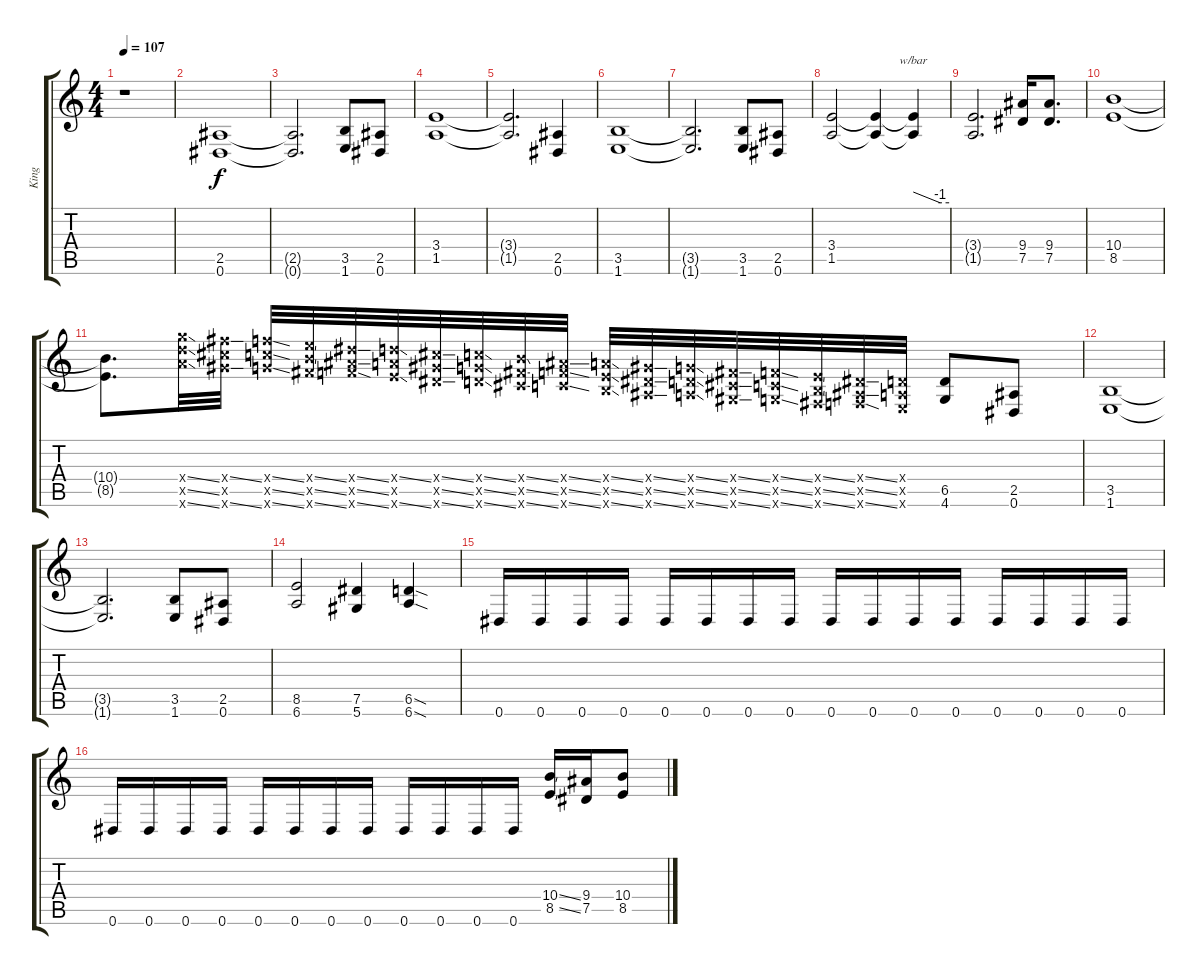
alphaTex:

\track ("King" "King") {instrument distortionguitar}
\staff {score tabs}
\tuning (Eb4 Bb3 Gb3 Db3 Ab2 Eb2) {hide}
\ts (4 4)
\tempo 107
\clef g2
\ks c
r.1{dy f instrument distortionguitar} |
(2.5 0.6).1 |
(2.5{t} 0.6{t}).2{d} (3.5 1.6).8 (2.5 0.6).8 |
(3.4 1.5).1 |
(3.4{t} 1.5{t}).2{d} (2.5 0.6).4 |
(3.5 1.6).1 |
(3.5{t} 1.6{t}).2{d} (3.5 1.6).8 (2.5 0.6).8 |
(3.4 1.5).2 (3.4{t} 1.5{t}).4 (3.4{t} 1.5{t}).4{tbe (custom default 0 0 45 -4 60 -4)} |
(3.4{t} 1.5{t}).2{d} (9.4 7.5).16 (9.4 7.5).8{d} |
(10.4 8.5).1 |
(10.4{t} 8.5{t}).8{d} (18.4{ss x} 18.5{ss x} 18.6{ss x}).32{volume 16 instrument guitarfretnoise} (17.4{ss x} 17.5{x} 17.6{ss x}).32 (16.4{ss x} 16.5{ss x} 16.6{ss x}).32 (15.4{ss x} 15.5{ss x} 15.6{ss x}).32 (14.4{ss x} 14.5{ss x} 14.6{ss x}).32 (13.4{ss x} 13.5{x} 13.6{ss x}).32 (12.4{ss x} 12.5{ss x} 12.6{ss x}).32 (11.4{ss x} 11.5{ss x} 11.6{ss x}).32 (10.4{ss x} 10.5{ss x} 10.6{ss x}).32 (9.4{ss x} 9.5{ss x} 9.6{ss x}).32 (8.4{ss x} 8.5{ss x} 8.6{ss x}).32 (7.4{ss x} 7.5{ss x} 7.6{ss x}).32 (6.4{ss x} 6.5{ss x} 6.6{ss x}).32 (5.4{ss x} 5.5{ss x} 5.6{ss x}).32 (4.4{ss x} 4.5{ss x} 4.6{ss x}).32 (3.4{ss x} 3.5{ss x} 3.6{ss x}).32 (2.4{ss x} 2.5{ss x} 2.6{ss x}).32 (1.4{x} 1.5{x} 1.6{x}).32 (6.5 4.6).8{volume 11 instrument distortionguitar} (2.5 0.6).8 |
(3.5 1.6).1 |
(3.5{t} 1.6{t}).2{d} (3.5 1.6).8 (2.5 0.6).8 |
(8.5 6.6).2 (7.5 5.6).4 (6.5{sod} 6.6{sod}).4 |
0.6.16 0.6.16 0.6.16 0.6.16 0.6.16 0.6.16 0.6.16 0.6.16 0.6.16 0.6.16 0.6.16 0.6.16 0.6.16 0.6.16 0.6.16 0.6.16 |
0.6.16 0.6.16 0.6.16 0.6.16 0.6.16 0.6.16 0.6.16 0.6.16 0.6.16 0.6.16 0.6.16 0.6.16 (10.4{ss} 8.5{ss}).16 (9.4 7.5).16 (10.4 8.5).8
